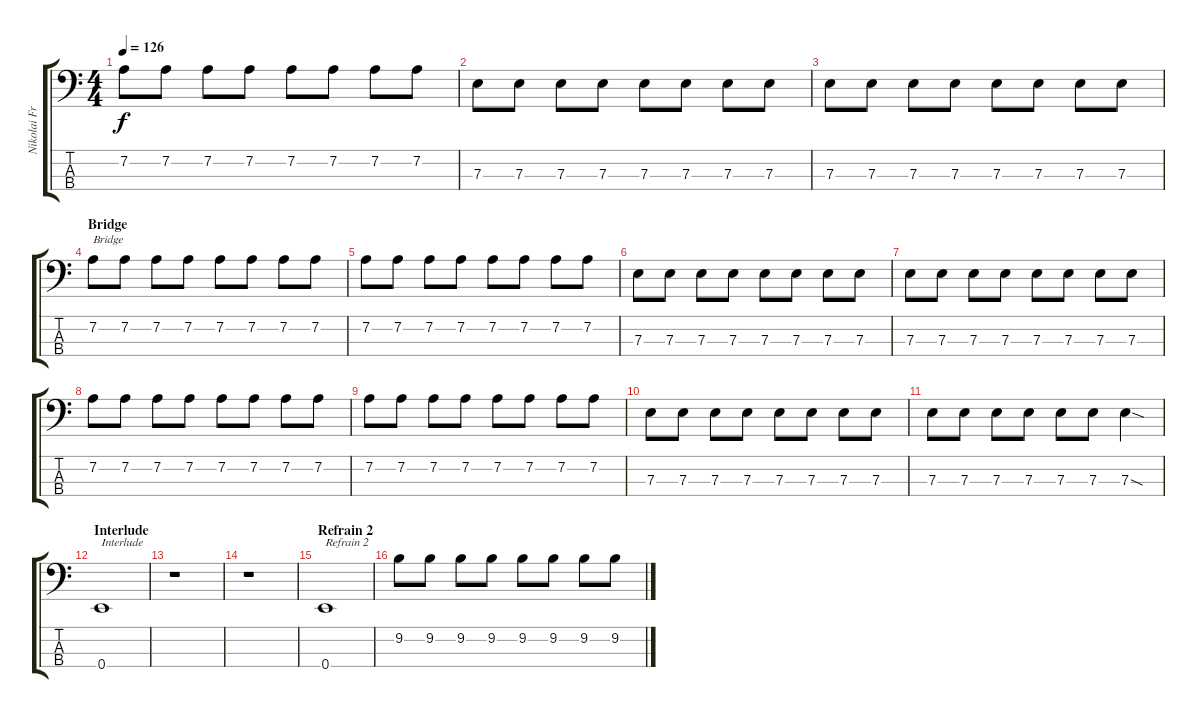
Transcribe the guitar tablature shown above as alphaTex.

\track ("Nikolai Fraiture" "Nikolai Fr") {instrument electricbassfinger}
\staff {score tabs}
\tuning (G2 D2 A1 E1) {hide}
\ts (4 4)
\tempo 126
\clef f4
\ks c
7.2.8{dy f} 7.2.8 7.2.8 7.2.8 7.2.8 7.2.8 7.2.8 7.2.8 |
7.3.8 7.3.8 7.3.8 7.3.8 7.3.8 7.3.8 7.3.8 7.3.8 |
7.3.8 7.3.8 7.3.8 7.3.8 7.3.8 7.3.8 7.3.8 7.3.8 |
\section ("" "Bridge")
7.2.8{txt "Bridge"} 7.2.8 7.2.8 7.2.8 7.2.8 7.2.8 7.2.8 7.2.8 |
7.2.8 7.2.8 7.2.8 7.2.8 7.2.8 7.2.8 7.2.8 7.2.8 |
7.3.8 7.3.8 7.3.8 7.3.8 7.3.8 7.3.8 7.3.8 7.3.8 |
7.3.8 7.3.8 7.3.8 7.3.8 7.3.8 7.3.8 7.3.8 7.3.8 |
7.2.8 7.2.8 7.2.8 7.2.8 7.2.8 7.2.8 7.2.8 7.2.8 |
7.2.8 7.2.8 7.2.8 7.2.8 7.2.8 7.2.8 7.2.8 7.2.8 |
7.3.8 7.3.8 7.3.8 7.3.8 7.3.8 7.3.8 7.3.8 7.3.8 |
7.3.8 7.3.8 7.3.8 7.3.8 7.3.8 7.3.8 7.3{sod}.4 |
\section ("" "Interlude")
0.4.1{txt "Interlude"} |
r.1 |
r.1 |
\section ("" "Refrain 2")
0.4.1{txt "Refrain 2"} |
9.2.8 9.2.8 9.2.8 9.2.8 9.2.8 9.2.8 9.2.8 9.2.8
